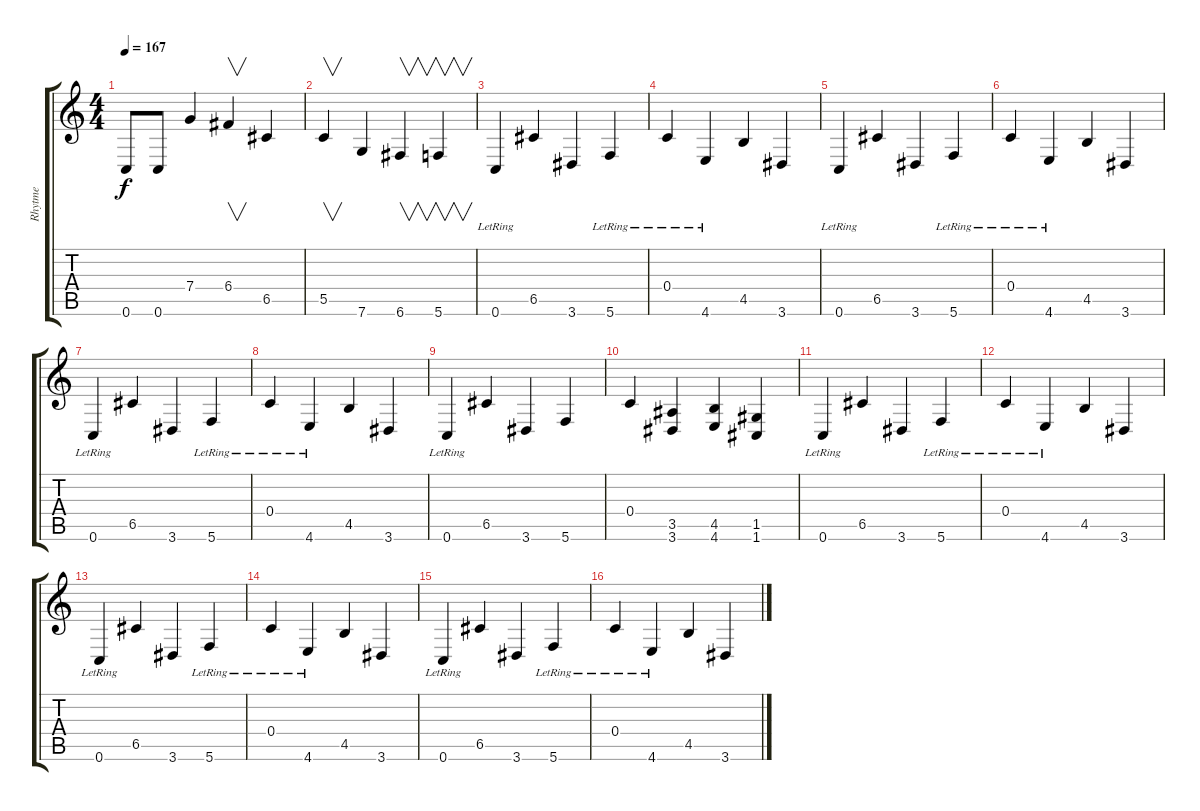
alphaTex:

\track ("Rhytme" "Rhytme") {instrument overdrivenguitar}
\staff {score tabs}
\tuning (D4 A3 F3 C3 G2 C2) {hide}
\ts (4 4)
\tempo 167
\clef g2
\ks c
0.6.8{dy f} 0.6.8 7.4.4 6.4.4{v} 6.5.4 |
5.5.4{v} 7.6.4 6.6.4{v} 5.6.4{v} |
0.6{lr}.4 6.5.4 3.6.4 5.6{lr}.4 |
0.4{lr}.4 4.6{lr}.4 4.5.4 3.6.4 |
0.6{lr}.4 6.5.4 3.6.4 5.6{lr}.4 |
0.4{lr}.4 4.6{lr}.4 4.5.4 3.6.4 |
0.6{lr}.4 6.5.4 3.6.4 5.6{lr}.4 |
0.4{lr}.4 4.6{lr}.4 4.5.4 3.6.4 |
0.6{lr}.4 6.5.4 3.6.4 5.6.4 |
0.4.4 (3.5 3.6).4 (4.5 4.6).4 (1.5 1.6).4 |
0.6{lr}.4 6.5.4 3.6.4 5.6{lr}.4 |
0.4{lr}.4 4.6{lr}.4 4.5.4 3.6.4 |
0.6{lr}.4 6.5.4 3.6.4 5.6{lr}.4 |
0.4{lr}.4 4.6{lr}.4 4.5.4 3.6.4 |
0.6{lr}.4 6.5.4 3.6.4 5.6{lr}.4 |
0.4{lr}.4 4.6{lr}.4 4.5.4 3.6.4
